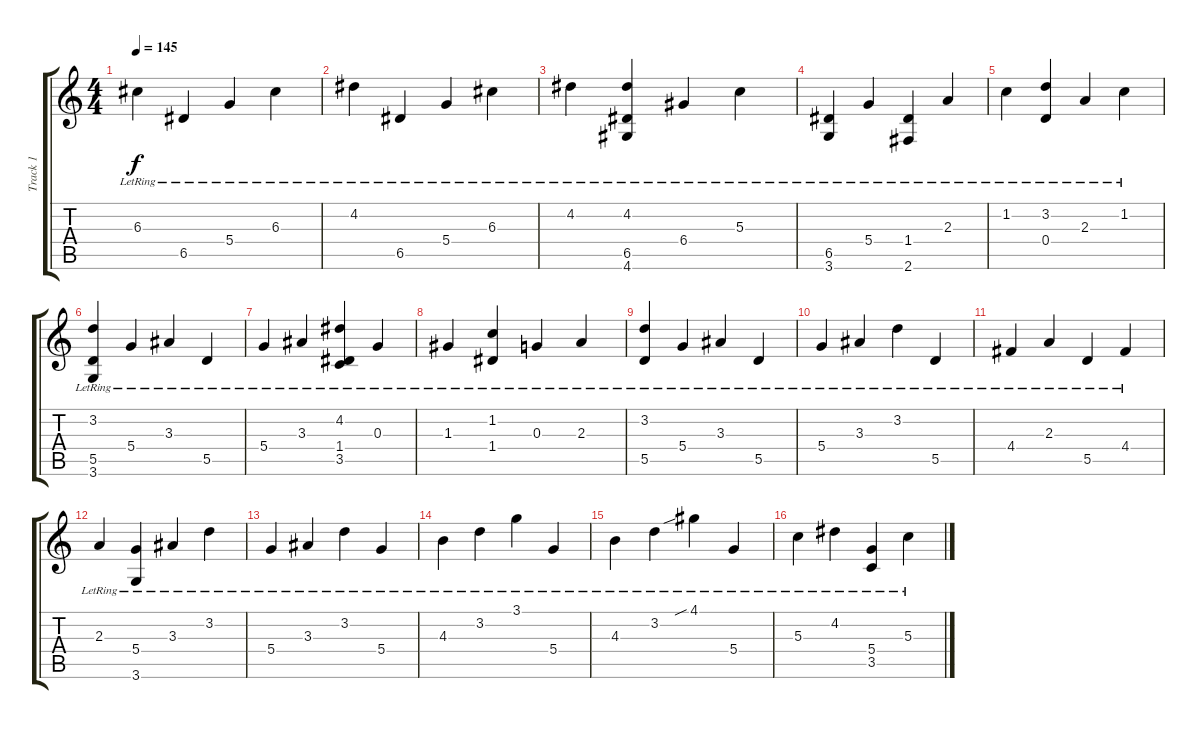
\track ("Track 1" "Track 1") {instrument acousticguitarsteel}
\staff {score tabs}
\tuning (E4 B3 G3 D3 A2 E2) {hide}
\ts (4 4)
\tempo 145
\clef g2
\ks c
6.3{lr}.4{dy f} 6.5{lr}.4 5.4{lr}.4 6.3{lr}.4 |
4.2{lr}.4 6.5{lr}.4 5.4{lr}.4 6.3{lr}.4 |
4.2{lr}.4 (4.2{lr} 6.5{lr} 4.6{lr}).4 6.4{lr}.4 5.3{lr}.4 |
(6.5{lr} 3.6{lr}).4 5.4{lr}.4 (1.4{lr} 2.6{lr}).4 2.3{lr}.4 |
1.2{lr}.4 (3.2{lr} 0.4{lr}).4 2.3{lr}.4 1.2{lr}.4 |
(3.2{lr} 5.5{lr} 3.6{lr}).4 5.4{lr}.4 3.3{lr}.4 5.5{lr}.4 |
5.4{lr}.4 3.3{lr}.4 (4.2{lr} 1.4{lr} 3.5{lr}).4 0.3{lr}.4 |
1.3{lr}.4 (1.2{lr} 1.4{lr}).4 0.3{lr}.4 2.3{lr}.4 |
(3.2{lr} 5.5{lr}).4 5.4{lr}.4 3.3{lr}.4 5.5{lr}.4 |
5.4{lr}.4 3.3{lr}.4 3.2{lr}.4 5.5{lr}.4 |
4.4{lr}.4 2.3{lr}.4 5.5{lr}.4 4.4{lr}.4 |
2.3{lr}.4 (5.4{lr} 3.6{lr}).4 3.3{lr}.4 3.2{lr}.4 |
5.4{lr}.4 3.3{lr}.4 3.2{lr}.4 5.4{lr}.4 |
4.3{lr}.4 3.2{lr}.4 3.1{lr}.4 5.4{lr}.4 |
4.3{lr}.4 3.2{lr}.4 4.1{sib lr}.4 5.4{lr}.4 |
5.3{lr}.4 4.2{lr}.4 (5.4{lr} 3.5{lr}).4 5.3{lr}.4
